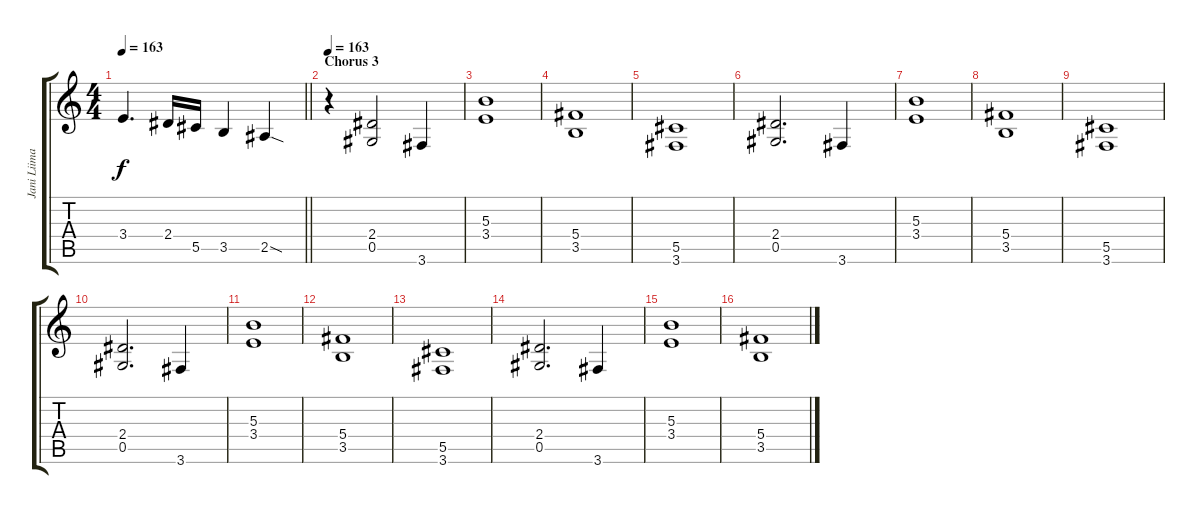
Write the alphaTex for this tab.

\track ("Jani Liimatainen 2" "Jani Liima") {mute instrument distortionguitar}
\staff {score tabs}
\tuning (Eb4 Bb3 Gb3 Db3 Ab2 Eb2) {hide}
\ts (4 4)
\tempo 163
\clef g2
\barLineRight lightlight
\ks c
3.4.4{d dy f} 2.4.16 5.5.16 3.5.4 2.5{sod}.4 |
\section ("" "Chorus 3")
\tempo 163
r.4{volume 14} (2.4 0.5).2 3.6.4 |
(5.3 3.4).1 |
(5.4 3.5).1 |
(5.5 3.6).1 |
(2.4 0.5).2{d} 3.6.4 |
(5.3 3.4).1 |
(5.4 3.5).1 |
(5.5 3.6).1 |
(2.4 0.5).2{d} 3.6.4 |
(5.3 3.4).1 |
(5.4 3.5).1 |
(5.5 3.6).1 |
(2.4 0.5).2{d} 3.6.4 |
(5.3 3.4).1 |
(5.4 3.5).1
